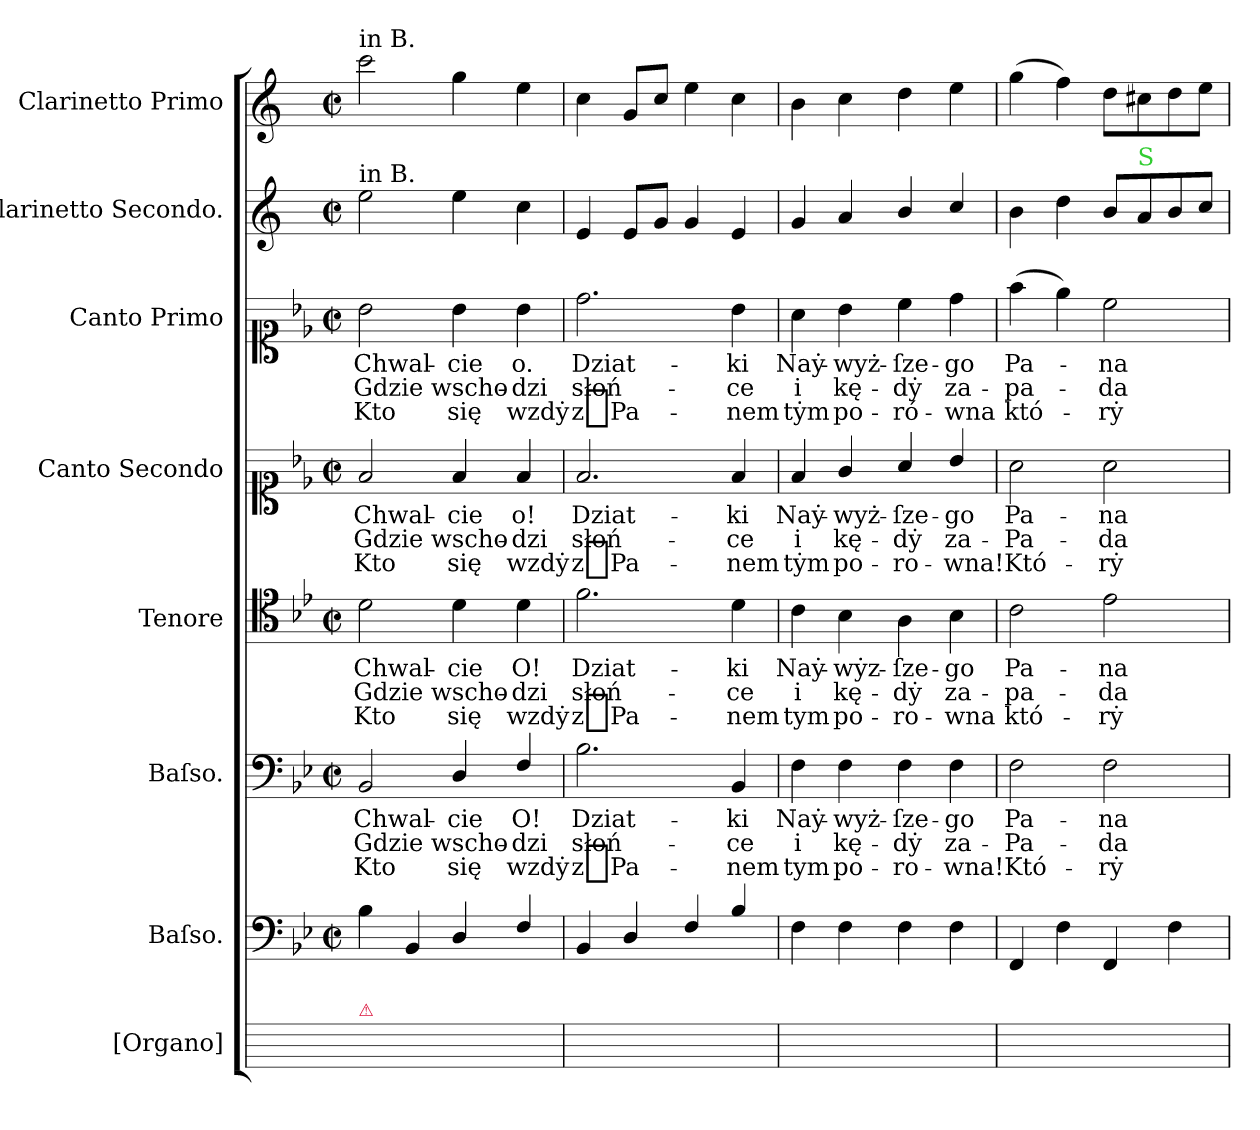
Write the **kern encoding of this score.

**kern	**kern	**kern	**text	**text	**text	**kern	**text	**text	**text	**kern	**text	**text	**text	**kern	**text	**text	**text	**kern	**kern
*part8	*part7	*part6	*part6	*part6	*part6	*part5	*part5	*part5	*part5	*part4	*part4	*part4	*part4	*part3	*part3	*part3	*part3	*part2	*part1
*staff8	*staff7	*staff6	*staff6	*staff6	*staff6	*staff5	*staff5	*staff5	*staff5	*staff4	*staff4	*staff4	*staff4	*staff3	*staff3	*staff3	*staff3	*staff2	*staff1
*I"[Organo]	*I"Baſso.	*I"Baſso.	*	*	*	*I"Tenore	*	*	*	*I"Canto Secondo	*	*	*	*I"Canto Primo	*	*	*	*I"Clarinetto Secondo.	*I"Clarinetto Primo
*I'[org]	*I'b	*I'B	*	*	*	*I'T	*	*	*	*I'S 2	*	*	*	*	*	*	*	*I'cl 2	*I'cl 1
*	*clefF4	*clefF4	*	*	*	*clefC4	*	*	*	*clefC1	*	*	*	*clefC1	*	*	*	*clefG2	*clefG2
*	*	*	*	*	*	*	*	*	*	*	*	*	*	*	*	*	*	*ITrd1c2	*ITrd1c2
*	*k[b-e-]	*k[b-e-]	*	*	*	*k[b-e-]	*	*	*	*k[b-e-]	*	*	*	*k[b-e-]	*	*	*	*k[b-e-]	*k[b-e-]
*	*B-:	*B-:	*	*	*	*B-:	*	*	*	*B-:	*	*	*	*B-:	*	*	*	*B-:	*B-:
*	*M2/2	*M2/2	*	*	*	*M2/2	*	*	*	*M2/2	*	*	*	*M2/2	*	*	*	*M2/2	*M2/2
*	*met(c|)	*met(c|)	*	*	*	*met(c|)	*	*	*	*met(c|)	*	*	*	*met(c|)	*	*	*	*met(c|)	*met(c|)
=1	=1	=1	=1	=1	=1	=1	=1	=1	=1	=1	=1	=1	=1	=1	=1	=1	=1	=1	=1
!	!	!	!	!	!	!	!	!	!	!	!	!	!	!	!	!	!	!	!LO:TX:a:t=in B.
!	!	!	!	!	!	!	!	!	!	!	!	!	!	!	!	!	!	!LO:TX:a:t=in B.	!
!LO:TX:a:color=crimson:t=⚠	!	!	!	!	!	!	!	!	!	!	!	!	!	!	!	!	!	!	!
1ryy	4B-\	2BB-/	Chwal-	Gdzie	Kto	2d\	Chwal-	Gdzie	Kto	2f/	Chwal-	Gdzie	Kto	2b-\	Chwal-	Gdzie	Kto	2dd\	2bb-\
.	4BB-/	.	.	.	.	.	.	.	.	.	.	.	.	.	.	.	.	.	.
.	4D/	4D/	-cie	wscho-	się	4d\	-cie	wscho-	się	4f/	-cie	wscho-	się	4b-\	-cie	wscho-	się	4dd\	4ff\
.	4F/	4F/	O!	-dzi	wzdẏ	4d\	O!	-dzi	wzdẏ	4f/	o!	-dzi	wzdẏ	4b-\	o.	-dzi	wzdẏ	4b-\	4dd\
=2	=2	=2	=2	=2	=2	=2	=2	=2	=2	=2	=2	=2	=2	=2	=2	=2	=2	=2	=2
1ryy	4BB-/	2.B-\	Dziat-	słoń-	z_Pa-	2.f\	Dziat-	słoń-	z_Pa-	2.f/	Dziat-	słoń-	z_Pa-	2.dd\	Dziat-	słoń-	z_Pa-	4d/	4b-\
.	4D/	.	.	.	.	.	.	.	.	.	.	.	.	.	.	.	.	8d/L	8f/L
.	.	.	.	.	.	.	.	.	.	.	.	.	.	.	.	.	.	8f/J	8b-/J
.	4F/	.	.	.	.	.	.	.	.	.	.	.	.	.	.	.	.	4f/	4dd\
.	4B-/	4BB-/	-ki	-ce	-nem	4d\	-ki	-ce	-nem	4f/	-ki	-ce	-nem	4b-\	-ki	-ce	-nem	4d/	4b-\
=3	=3	=3	=3	=3	=3	=3	=3	=3	=3	=3	=3	=3	=3	=3	=3	=3	=3	=3	=3
1ryy	4F\	4F\	Naẏ-	i	tym	4c\	Naẏ-	i	tym	4f/	Naẏ-	i	tẏm	4a\	Naẏ-	i	tẏm	4f/	4a\
.	4F\	4F\	-wyż-	kę-	po-	4B-\	-wẏz-	kę-	po-	4g/	-wyż-	kę-	po-	4b-\	-wyż-	kę-	po-	4g/	4b-\
.	4F\	4F\	-ſze-	-dẏ	-ro-	4A\	-ſze-	-dẏ	-ro-	4a/	-ſze-	-dẏ	-ro-	4cc\	-ſze-	-dẏ	-ró-	4a/	4cc\
.	4F\	4F\	-go	za-	-wna!	4B-\	-go	za-	-wna	4b-/	-go	za-	-wna!	4dd\	-go	za-	-wna	4b-/	4dd\
=4	=4	=4	=4	=4	=4	=4	=4	=4	=4	=4	=4	=4	=4	=4	=4	=4	=4	=4	=4
1ryy	4FF/	2F\	Pa-	-Pa-	Któ-	2c\	Pa-	-pa-	któ-	2a\	Pa-	-Pa-	Któ-	(4ff\	Pa-	-pa-	któ-	4a\	(4ff\
.	4F\	.	.	.	.	.	.	.	.	.	.	.	.	4ee-\)	.	.	.	4cc\	4ee-\)
.	4FF/	2F\	-na	-da	-rẏ	2e-\	-na	-da	-rẏ	2a\	-na	-da	-rẏ	2cc\	-na	-da	-rẏ	8a/L	8cc\L
!	!	!	!	!	!	!	!	!	!	!	!	!	!	!	!	!	!	!LO:TX:a:color=limegreen:t=S	!
.	.	.	.	.	.	.	.	.	.	.	.	.	.	.	.	.	.	8g/	8bn\
.	4F\	.	.	.	.	.	.	.	.	.	.	.	.	.	.	.	.	8a/	8cc\
.	.	.	.	.	.	.	.	.	.	.	.	.	.	.	.	.	.	8b-/J	8dd\J
=	=	=	=	=	=	=	=	=	=	=	=	=	=	=	=	=	=	=	=
*-	*-	*-	*-	*-	*-	*-	*-	*-	*-	*-	*-	*-	*-	*-	*-	*-	*-	*-	*-
